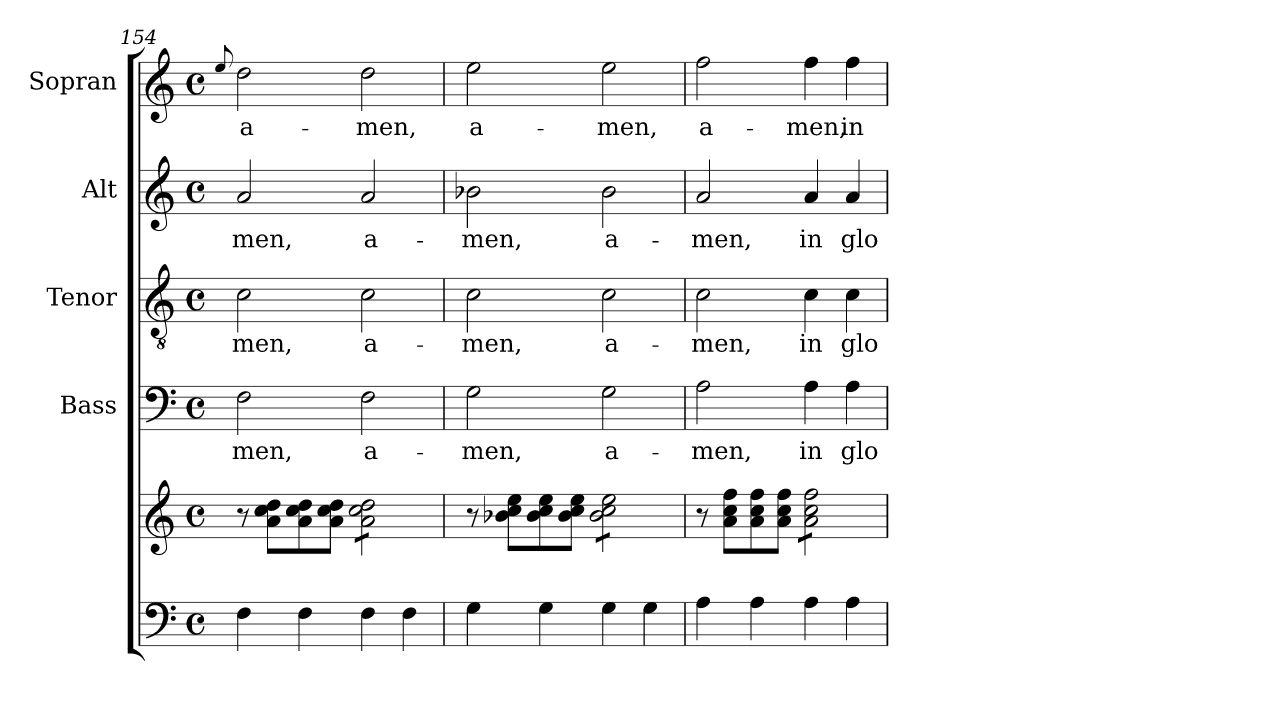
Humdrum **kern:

**kern	**kern	**kern	**text	**kern	**text	**kern	**text	**kern	**text
*part5	*part5	*part4	*part4	*part3	*part3	*part2	*part2	*part1	*part1
*staff6	*staff5	*staff4	*staff4	*staff3	*staff3	*staff2	*staff2	*staff1	*staff1
*	*	*I"Bass	*	*I"Tenor	*	*I"Alt	*	*I"Sopran	*
*	*	*I'B.	*	*I'T.	*	*I'A.	*	*I'S.	*
*clefF4	*clefG2	*clefF4	*	*clefGv2	*	*clefG2	*	*clefG2	*
*k[]	*k[]	*k[]	*	*k[]	*	*k[]	*	*k[]	*
*C:	*C:	*C:	*	*C:	*	*C:	*	*C:	*
*M4/4	*M4/4	*M4/4	*	*M4/4	*	*M4/4	*	*M4/4	*
*met(c)	*met(c)	*met(c)	*	*met(c)	*	*met(c)	*	*met(c)	*
=154	=154	=154	=154	=154	=154	=154	=154	=154	=154
.	.	.	.	.	.	.	.	8qqee/	.
!	!	!	!LO:LY:b	!	!LO:LY:b	!	!LO:LY:b	!	!LO:LY:b
4F\	8r	2F\	-men,	2c\	-men,	2a/	-men,	2dd\	a-
.	8a\ 8cc\ 8dd\L	.	.	.	.	.	.	.	.
4F\	8a\ 8cc\ 8dd\	.	.	.	.	.	.	.	.
.	8a\ 8cc\ 8dd\J	.	.	.	.	.	.	.	.
!	!	!	!LO:LY:b	!	!LO:LY:b	!	!LO:LY:b	!	!LO:LY:b
*	*tremolo	*	*	*	*	*	*	*	*
4F\	8a\ 8cc\ 8dd\L	2F\	a-	2c\	a-	2a/	a-	2dd\	-men,
.	8a\ 8cc\ 8dd\	.	.	.	.	.	.	.	.
4F\	8a\ 8cc\ 8dd\	.	.	.	.	.	.	.	.
.	8a\ 8cc\ 8dd\J	.	.	.	.	.	.	.	.
*	*Xtremolo	*	*	*	*	*	*	*	*
=155	=155	=155	=155	=155	=155	=155	=155	=155	=155
!	!	!	!LO:LY:b	!	!LO:LY:b	!	!LO:LY:b	!	!LO:LY:b
4G\	8r	2G\	-men,	2c\	-men,	2b-X\	-men,	2ee\	a-
.	8b-X\ 8cc\ 8ee\L	.	.	.	.	.	.	.	.
4G\	8b-\ 8cc\ 8ee\	.	.	.	.	.	.	.	.
.	8b-\ 8cc\ 8ee\J	.	.	.	.	.	.	.	.
!	!	!	!LO:LY:b	!	!LO:LY:b	!	!LO:LY:b	!	!LO:LY:b
*	*tremolo	*	*	*	*	*	*	*	*
4G\	8b-\ 8cc\ 8ee\L	2G\	a-	2c\	a-	2b-\	a-	2ee\	-men,
.	8b-\ 8cc\ 8ee\	.	.	.	.	.	.	.	.
4G\	8b-\ 8cc\ 8ee\	.	.	.	.	.	.	.	.
.	8b-\ 8cc\ 8ee\J	.	.	.	.	.	.	.	.
*	*Xtremolo	*	*	*	*	*	*	*	*
=156	=156	=156	=156	=156	=156	=156	=156	=156	=156
!	!	!	!LO:LY:b	!	!LO:LY:b	!	!LO:LY:b	!	!LO:LY:b
4A\	8r	2A\	-men,	2c\	-men,	2a/	-men,	2ff\	a-
.	8a\ 8cc\ 8ff\L	.	.	.	.	.	.	.	.
4A\	8a\ 8cc\ 8ff\	.	.	.	.	.	.	.	.
.	8a\ 8cc\ 8ff\J	.	.	.	.	.	.	.	.
!	!	!	!LO:LY:b	!	!LO:LY:b	!	!LO:LY:b	!	!LO:LY:b
*	*tremolo	*	*	*	*	*	*	*	*
4A\	8a\ 8cc\ 8ff\L	4A\	in	4c\	in	4a/	in	4ff\	-men,
.	8a\ 8cc\ 8ff\	.	.	.	.	.	.	.	.
!	!	!	!LO:LY:b	!	!LO:LY:b	!	!LO:LY:b	!	!LO:LY:b
4A\	8a\ 8cc\ 8ff\	4A\	glo-	4c\	glo-	4a/	glo-	4ff\	in
.	8a\ 8cc\ 8ff\J	.	.	.	.	.	.	.	.
*	*Xtremolo	*	*	*	*	*	*	*	*
=	=	=	=	=	=	=	=	=	=
*-	*-	*-	*-	*-	*-	*-	*-	*-	*-
